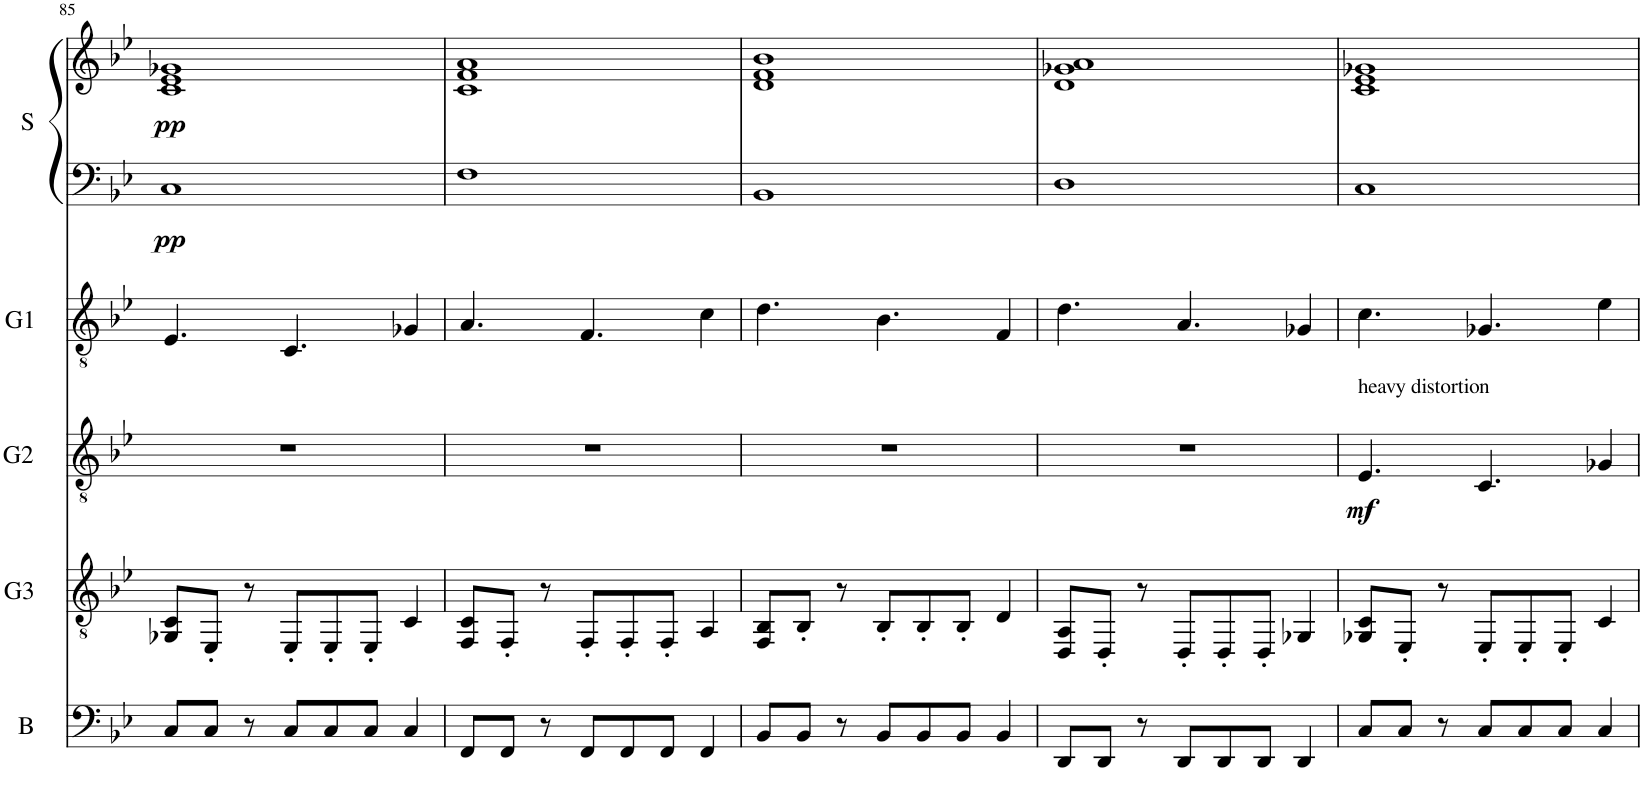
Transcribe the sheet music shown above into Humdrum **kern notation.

**kern	**kern	**kern	**dynam	**kern	**kern	**kern	**dynam
*part5	*part4	*part3	*part3	*part2	*part1	*part1	*part1
*staff6	*staff5	*staff4	*staff4	*staff3	*staff2	*staff1	*staff1/2
*I"Bass (D standard)	*I"Guitar 3 (D standard)	*I"Guitar 2 (D standard)	*	*I"Guitar 1 (D standard)	*I"Synth	*	*
*I'B	*I'G3	*I'G2	*	*I'G1	*I'S	*	*
!!LO:PB:g=z
*clefF4	*clefGv2	*clefGv2	*	*clefGv2	*clefF4	*clefG2	*
*Trd7c12	*	*	*	*	*	*	*
*k[b-e-]	*k[b-e-]	*k[b-e-]	*	*k[b-e-]	*k[b-e-]	*k[b-e-]	*
*M4/4	*M4/4	*M4/4	*	*M4/4	*M4/4	*M4/4	*
=85	=85	=85	=85	=85	=85	=85	=85
!	!	!	!	!	!	!	!LO:DY:b=2
!	!	!	!	!	!	!	!LO:DY:n=1:b
8C/L	8GG-X/ 8C/L	1r	.	4.E-/	1C	1c 1e- 1g-X	pp pp
8C/J	8EE-'/J	.	.	.	.	.	.
8r	8r	.	.	.	.	.	.
8C/L	8EE-'/L	.	.	4.C/	.	.	.
8C/	8EE-'/	.	.	.	.	.	.
8C/J	8EE-'/J	.	.	.	.	.	.
4C/	4C/	.	.	4G-X/	.	.	.
=86	=86	=86	=86	=86	=86	=86	=86
8FF/L	8FF/ 8C/L	1r	.	4.A/	1F	1c 1f 1a	.
8FF/J	8FF'/J	.	.	.	.	.	.
8r	8r	.	.	.	.	.	.
8FF/L	8FF'/L	.	.	4.F/	.	.	.
8FF/	8FF'/	.	.	.	.	.	.
8FF/J	8FF'/J	.	.	.	.	.	.
4FF/	4AA/	.	.	4c\	.	.	.
=87	=87	=87	=87	=87	=87	=87	=87
8BB-/L	8FF/ 8BB-/L	1r	.	4.d\	1BB-	1d 1f 1b-	.
8BB-/J	8BB-'/J	.	.	.	.	.	.
8r	8r	.	.	.	.	.	.
8BB-/L	8BB-'/L	.	.	4.B-\	.	.	.
8BB-/	8BB-'/	.	.	.	.	.	.
8BB-/J	8BB-'/J	.	.	.	.	.	.
4BB-/	4D/	.	.	4F/	.	.	.
=88	=88	=88	=88	=88	=88	=88	=88
8DD/L	8DD/ 8AA/L	1r	.	4.d\	1D	1d 1g-X 1a	.
8DD/J	8DD'/J	.	.	.	.	.	.
8r	8r	.	.	.	.	.	.
8DD/L	8DD'/L	.	.	4.A/	.	.	.
8DD/	8DD'/	.	.	.	.	.	.
8DD/J	8DD'/J	.	.	.	.	.	.
4DD/	4GG-X/	.	.	4G-X/	.	.	.
=89	=89	=89	=89	=89	=89	=89	=89
!	!	!LO:TX:a:t=heavy distortion	!	!	!	!	!
!	!	!	!LO:DY:b	!	!	!	!
8C/L	8GG-X/ 8C/L	4.E-/	mf	4.c\	1C	1c 1e- 1g-X	.
8C/J	8EE-'/J	.	.	.	.	.	.
8r	8r	.	.	.	.	.	.
8C/L	8EE-'/L	4.C/	.	4.G-X/	.	.	.
8C/	8EE-'/	.	.	.	.	.	.
8C/J	8EE-'/J	.	.	.	.	.	.
4C/	4C/	4G-X/	.	4e-\	.	.	.
=	=	=	=	=	=	=	=
*-	*-	*-	*-	*-	*-	*-	*-
